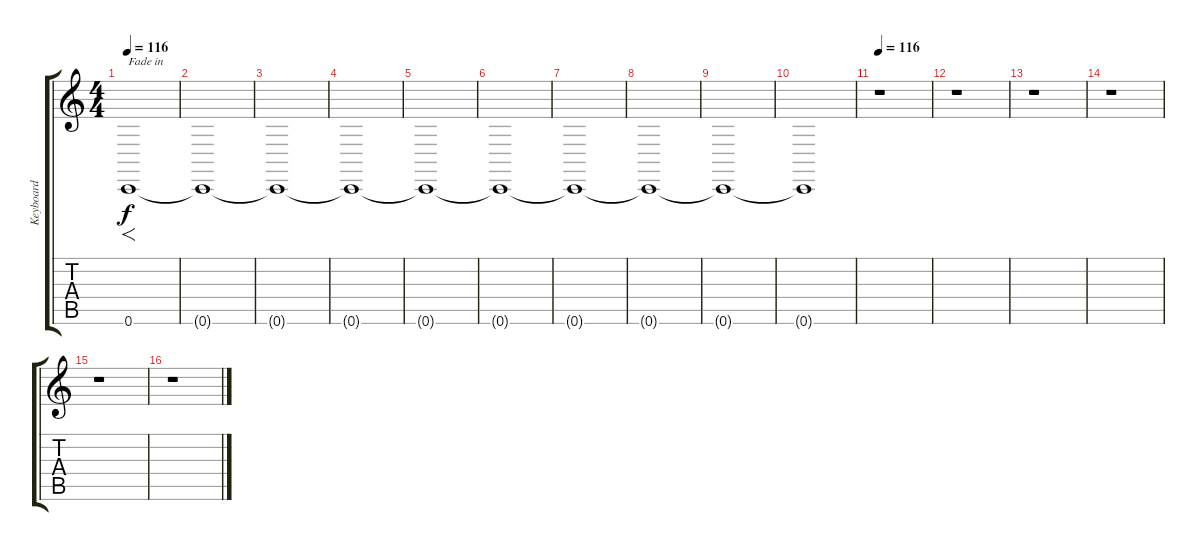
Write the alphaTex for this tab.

\track ("Keyboard" "Keyboard") {instrument stringensemble1}
\staff {score tabs}
\tuning (F4 C4 G3 C3 C3 C2) {hide}
\ts (4 4)
\tempo 116
\tempo 90
\tempo 116
\clef g2
\ks c
0.6.1{f txt "Fade in" dy f instrument stringensemble1} |
0.6{t}.1 |
0.6{t}.1 |
0.6{t}.1 |
0.6{t}.1 |
0.6{t}.1 |
0.6{t}.1 |
0.6{t}.1 |
0.6{t}.1 |
0.6{t}.1 |
\tempo 116
r.1 |
r.1 |
r.1 |
r.1 |
r.1 |
r.1
